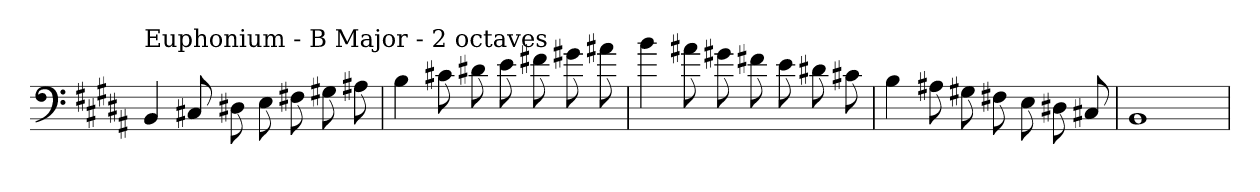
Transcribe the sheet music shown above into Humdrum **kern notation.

**kern
*part1
*staff1
*clefF4
*k[f#c#g#d#a#]
*B:
=
!LO:TX:a:t=Euphonium - B Major - 2 octaves
4BB
8C#X
8D#X
8E
8F#X
8G#X
8A#X
=
4B
8c#X
8d#X
8e
8f#X
8g#X
8a#X
=
4b
8a#X
8g#X
8f#X
8e
8d#X
8c#X
=
4B
8A#X
8G#X
8F#X
8E
8D#X
8C#X
=
1BB
=
*-
